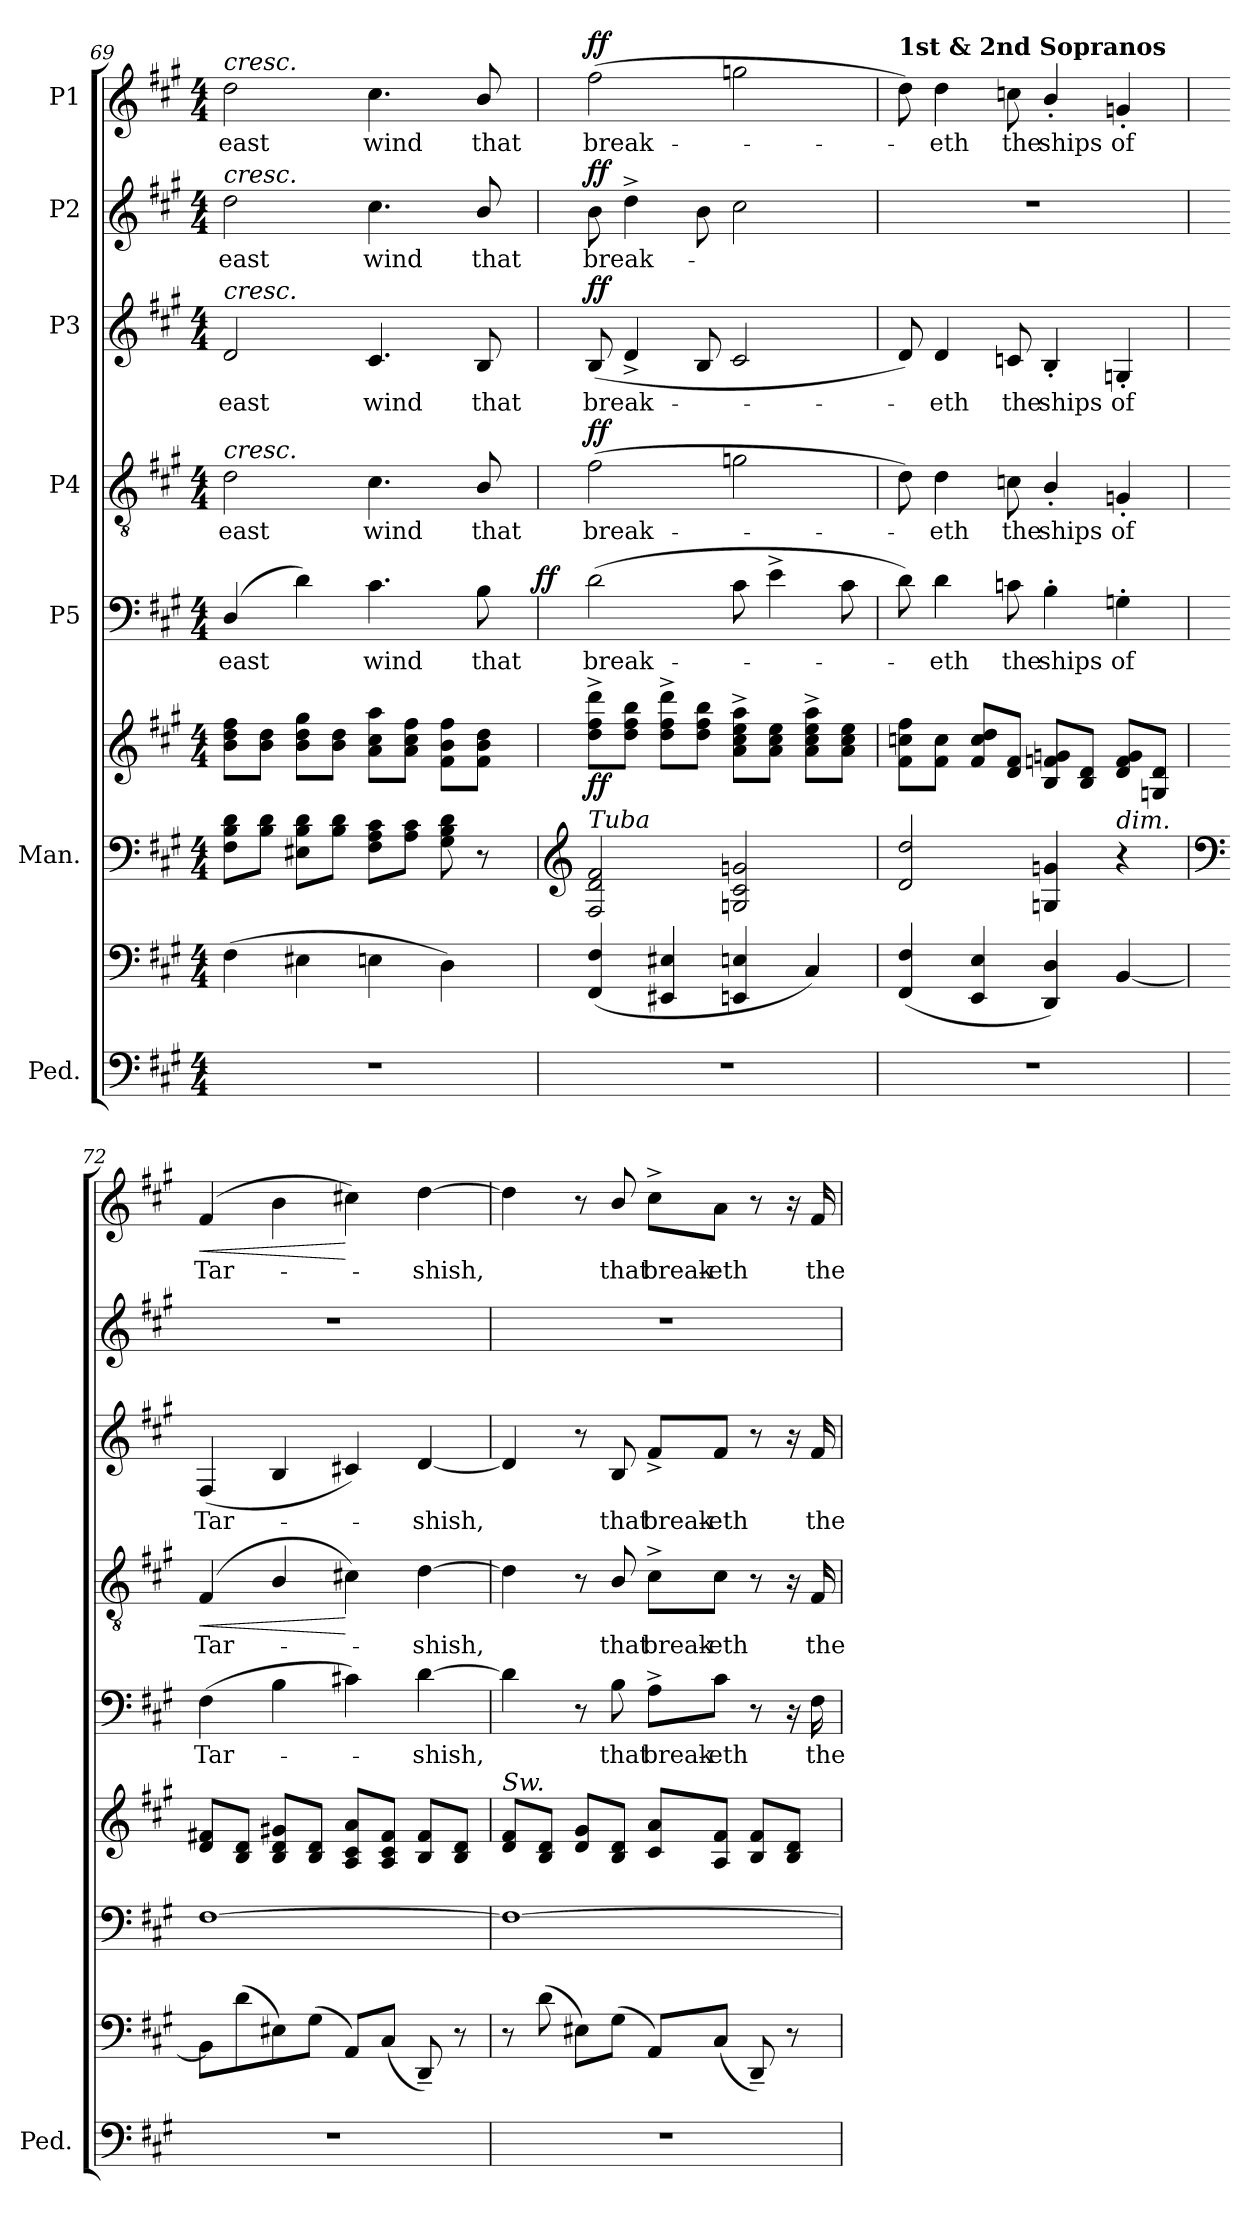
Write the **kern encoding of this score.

**kern	**kern	**kern	**kern	**dynam	**kern	**text	**dynam	**kern	**text	**dynam	**kern	**text	**dynam	**kern	**text	**dynam	**kern	**text	**dynam
*part7	*part7	*part6	*part6	*part6	*part5	*part5	*part5	*part4	*part4	*part4	*part3	*part3	*part3	*part2	*part2	*part2	*part1	*part1	*part1
*staff9	*staff8	*staff7	*staff6	*staff6/7	*staff5	*staff5	*staff5	*staff4	*staff4	*staff4	*staff3	*staff3	*staff3	*staff2	*staff2	*staff2	*staff1	*staff1	*staff1
*I"Ped.	*	*I"Man.	*	*	*I"P5	*	*	*I"P4	*	*	*I"P3	*	*	*I"P2	*	*	*I"P1	*	*
*I'Ped.	*	*	*	*	*	*	*	*	*	*	*	*	*	*	*	*	*	*	*
*clefF4	*clefF4	*clefF4	*clefG2	*	*clefF4	*	*	*clefGv2	*	*	*clefG2	*	*	*clefG2	*	*	*clefG2	*	*
*	*	*	*	*	*	*	*	*ITrd7c12	*	*	*	*	*	*	*	*	*	*	*
*k[f#c#g#]	*k[f#c#g#]	*k[f#c#g#]	*k[f#c#g#]	*	*k[f#c#g#]	*	*	*k[f#c#g#]	*	*	*k[f#c#g#]	*	*	*k[f#c#g#]	*	*	*k[f#c#g#]	*	*
*A:	*A:	*A:	*A:	*	*A:	*	*	*A:	*	*	*A:	*	*	*A:	*	*	*A:	*	*
*M4/4	*M4/4	*M4/4	*M4/4	*	*M4/4	*	*	*M4/4	*	*	*M4/4	*	*	*M4/4	*	*	*M4/4	*	*
=69	=69	=69	=69	=69	=69	=69	=69	=69	=69	=69	=69	=69	=69	=69	=69	=69	=69	=69	=69
!	!	!	!	!	!	!LO:LY:b:color=#000000	!	!	!	!	!	!	!	!	!	!	!	!	!
!	!	!	!	!	!	!	!	!	!LO:LY:b:color=#000000	!	!	!	!	!	!	!	!	!	!
!	!	!	!	!	!	!	!	!	!	!	!	!LO:LY:b:color=#000000	!	!	!	!	!	!	!
!	!	!	!	!	!	!	!	!	!	!	!	!	!	!	!LO:LY:b:color=#000000	!	!	!	!
!	!	!	!	!	!	!	!	!	!	!	!	!	!	!	!	!	!LO:TX:a:i:t=cresc.	!	!
!	!	!	!	!	!	!	!	!	!	!	!	!	!	!LO:TX:a:i:t=cresc.	!	!	!	!	!
!	!	!	!	!	!	!	!	!	!	!	!LO:TX:a:i:t=cresc.	!	!	!	!	!	!	!	!
!	!	!	!	!	!	!	!	!LO:TX:a:i:t=cresc.	!	!	!	!	!	!	!	!	!	!	!
!	!	!	!	!	!LO:TX:a:i:t=cresc.	!	!	!	!	!	!	!	!	!	!	!	!	!	!
!	!	!	!	!	!	!	!	!	!	!	!	!	!	!	!	!	!	!LO:LY:b:color=#000000	!
*	*	*	*	*	*^	*	*	*	*	*	*	*	*	*	*	*	*	*	*
1r	(4F#i\	8F#i\ 8Bi 8diL	8bi\ 8ddi 8ff#iL	.	(4Di/	2ryy	east	.	2Di\	east	.	2di/	east	.	2ddi\	east	.	2ddi\	east	.
.	.	8Bi\ 8diJ	8bi\ 8ddiJ	.	.	.	.	.	.	.	.	.	.	.	.	.	.	.	.	.
.	4E#Xi\	8E#Xi\ 8Bi 8diL	8bi\ 8ddi 8gg#iL	.	4di\)	.	.	.	.	.	.	.	.	.	.	.	.	.	.	.
.	.	8Bi\ 8diJ	8bi\ 8ddiJ	.	.	.	.	.	.	.	.	.	.	.	.	.	.	.	.	.
!	!	!	!	!	!	!	!LO:LY:b:color=#000000	!	!	!	!	!	!	!	!	!	!	!	!	!
!	!	!	!	!	!	!	!	!	!	!LO:LY:b:color=#000000	!	!	!	!	!	!	!	!	!	!
!	!	!	!	!	!	!	!	!	!	!	!	!	!LO:LY:b:color=#000000	!	!	!	!	!	!	!
!	!	!	!	!	!	!	!	!	!	!	!	!	!	!	!	!LO:LY:b:color=#000000	!	!	!	!
!	!	!	!	!	!	!	!	!	!	!	!	!	!	!	!	!	!	!	!LO:LY:b:color=#000000	!
.	4Eni\	8F#i\ 8Ai 8c#iL	8ai\ 8cc#i 8aaiL	.	4.c#i\	4ryy	wind	.	4.C#i\	wind	.	4.c#i/	wind	.	4.cc#i\	wind	.	4.cc#i\	wind	.
.	.	8Ai\ 8c#iJ	8ai\ 8cc#i 8ff#iJ	.	.	.	.	.	.	.	.	.	.	.	.	.	.	.	.	.
.	4Di\)	8G#i\ 8Bi 8di	8f#i\ 8bi 8ff#iL	.	.	8ryy	.	.	.	.	.	.	.	.	.	.	.	.	.	.
!	!	!	!	!	!	!	!LO:LY:b:color=#000000	!	!	!	!	!	!	!	!	!	!	!	!	!
!	!	!	!	!	!	!	!	!	!	!LO:LY:b:color=#000000	!	!	!	!	!	!	!	!	!	!
!	!	!	!	!	!	!	!	!	!	!	!	!	!LO:LY:b:color=#000000	!	!	!	!	!	!	!
!	!	!	!	!	!	!	!	!	!	!	!	!	!	!	!	!LO:LY:b:color=#000000	!	!	!	!
!	!	!	!	!	!	!	!	!	!	!	!	!	!	!	!	!	!	!	!LO:LY:b:color=#000000	!
.	.	8r	8f#i\ 8bi 8ddiJ	.	8Bi\	16ryy	that	.	8BBi/	that	.	8Bi/	that	.	8bi/	that	.	8bi/	that	.
.	.	.	.	.	.	32ryy	.	.	.	.	.	.	.	.	.	.	.	.	.	.
.	.	.	.	.	.	64ryy	.	.	.	.	.	.	.	.	.	.	.	.	.	.
.	.	.	.	.	.	128...ryy	.	.	.	.	.	.	.	.	.	.	.	.	.	.
.	.	.	.	.	.	1024ryy	.	ff	.	.	.	.	.	.	.	.	.	.	.	.
*	*	*	*	*	*v	*v	*	*	*	*	*	*	*	*	*	*	*	*	*	*
=70	=70	=70	=70	=70	=70	=70	=70	=70	=70	=70	=70	=70	=70	=70	=70	=70	=70	=70	=70
*	*	*clefG2	*	*	*	*	*	*	*	*	*	*	*	*	*	*	*	*	*
*	*	*	*	*	*^	*	*	*	*	*	*	*	*	*	*	*	*	*	*
!	!	!	!	!	!	!	!LO:LY:b:color=#000000	!	!	!	!	!	!	!	!	!	!	!	!	!
*	*	*	*	*	*v	*v	*	*	*	*	*	*	*	*	*	*	*	*	*	*
*	*	*	*	*	*^	*	*	*	*	*	*	*	*	*	*	*	*	*	*
!	!	!	!	!	!	!	!	!	!	!LO:LY:b:color=#000000	!	!	!	!	!	!	!	!	!	!
*	*	*	*	*	*v	*v	*	*	*	*	*	*	*	*	*	*	*	*	*	*
*	*	*	*	*	*^	*	*	*	*	*	*	*	*	*	*	*	*	*	*
!	!	!	!	!	!	!	!	!	!	!	!	!	!LO:LY:b:color=#000000	!	!	!	!	!	!	!
*	*	*	*	*	*v	*v	*	*	*	*	*	*	*	*	*	*	*	*	*	*
*	*	*	*	*	*^	*	*	*	*	*	*	*	*	*	*	*	*	*	*
!	!	!	!	!	!	!	!	!	!	!	!	!	!	!	!	!LO:LY:b:color=#000000	!	!	!	!
*	*	*	*	*	*v	*v	*	*	*	*	*	*	*	*	*	*	*	*	*	*
*	*	*	*	*	*^	*	*	*	*	*	*	*	*	*	*	*	*	*	*
!	!	!LO:TX:a:i:t=Tuba	!	!	!	!	!	!	!	!	!	!	!	!	!	!	!	!	!	!
!	!	!	!	!	!	!	!	!	!	!	!	!	!	!	!	!	!	!	!LO:LY:b:color=#000000	!
*	*	*	*	*	*v	*v	*	*	*	*	*	*	*	*	*	*	*	*	*	*
1r	(4FF#i/ 4F#i	2F#i/ 2di 2f#i	8ddi\^ 8ff#i^ 8dddi^L	ff	(2di\	break-	.	(2F#i\	break-	ff	(8Bi/	break-	ff	(8bi\	break-	ff	(2ff#i\	break-	ff
.	.	.	8ddi\ 8ff#i 8bbiJ	.	.	.	.	.	.	.	4d^i/	.	.	4dd^i\	.	.	.	.	.
.	4EE#Xi/ 4E#Xi	.	8ddi\^ 8ff#i^ 8dddi^L	.	.	.	.	.	.	.	.	.	.	.	.	.	.	.	.
.	.	.	8ddi\ 8ff#i 8bbiJ	.	.	.	.	.	.	.	8Bi/	.	.	8bi\	.	.	.	.	.
.	4EEni/ 4Eni	2Gni/ 2c#i 2gni	8ai\^ 8cc#i^ 8eei^ 8aai^L	.	8c#i\	.	.	2Gni\	.	.	2c#i/	.	.	2cc#i\	.	.	2ggni\	.	.
.	.	.	8ai\ 8cc#i 8eeiJ	.	4e^i\	.	.	.	.	.	.	.	.	.	.	.	.	.	.
.	4C#i/)	.	8ai\^ 8cc#i^ 8eei^ 8aai^L	.	.	.	.	.	.	.	.	.	.	.	.	.	.	.	.
.	.	.	8ai\ 8cc#i 8eeiJ	.	8c#i\	.	.	.	.	.	.	.	.	.	.	.	.	.	.
!!LO:LB:g=z
=71	=71	=71	=71	=71	=71	=71	=71	=71	=71	=71	=71	=71	=71	=71	=71	=71	=71	=71	=71
!	!	!	!	!	!	!	!	!	!	!	!	!	!	!	!	!	!LO:TX:a:B:t=1st & 2nd Sopranos	!	!
1r	(4FF#i/ 4F#i	2di/ 2ddi	8f#i\ 8ccni 8ff#iL	.	8di\)	.	.	8Di\)	.	.	8di/)	.	.	1r)	.	.	8ddi\)	.	.
!	!	!	!	!	!	!LO:LY:b:color=#000000	!	!	!	!	!	!	!	!	!	!	!	!	!
!	!	!	!	!	!	!	!	!	!LO:LY:b:color=#000000	!	!	!	!	!	!	!	!	!	!
!	!	!	!	!	!	!	!	!	!	!	!	!LO:LY:b:color=#000000	!	!	!	!	!	!	!
!	!	!	!	!	!	!	!	!	!	!	!	!	!	!	!	!	!	!LO:LY:b:color=#000000	!
.	.	.	8f#i\ 8cciJ	.	4di\	-eth	.	4Di\	-eth	.	4di/	-eth	.	.	.	.	4ddi\	-eth	.
.	4EEi/ 4Ei	.	8f#i/ 8cci 8ddiL	.	.	.	.	.	.	.	.	.	.	.	.	.	.	.	.
!	!	!	!	!	!	!LO:LY:b:color=#000000	!	!	!	!	!	!	!	!	!	!	!	!	!
!	!	!	!	!	!	!	!	!	!LO:LY:b:color=#000000	!	!	!	!	!	!	!	!	!	!
!	!	!	!	!	!	!	!	!	!	!	!	!LO:LY:b:color=#000000	!	!	!	!	!	!	!
!	!	!	!	!	!	!	!	!	!	!	!	!	!	!	!	!	!	!LO:LY:b:color=#000000	!
.	.	.	8di/ 8f#iJ	.	8cni\	the	.	8Cni\	the	.	8cni/	the	.	.	.	.	8ccni\	the	.
!	!	!	!	!	!	!LO:LY:b:color=#000000	!	!	!	!	!	!	!	!	!	!	!	!	!
!	!	!	!	!	!	!	!	!	!LO:LY:b:color=#000000	!	!	!	!	!	!	!	!	!	!
!	!	!	!	!	!	!	!	!	!	!	!	!LO:LY:b:color=#000000	!	!	!	!	!	!	!
!	!	!	!	!	!	!	!	!	!	!	!	!	!	!	!	!	!	!LO:LY:b:color=#000000	!
.	4DDi/ 4Di)	4Gni/ 4gni	8Bi/ 8fni 8gniL	.	4B'i\	ships	.	4BB'i/	ships	.	4B'i/	ships	.	.	.	.	4b'i/	ships	.
.	.	.	8Bi/ 8diJ	.	.	.	.	.	.	.	.	.	.	.	.	.	.	.	.
!	!	!	!	!	!	!LO:LY:b:color=#000000	!	!	!	!	!	!	!	!	!	!	!	!	!
!	!	!	!	!	!	!	!	!	!LO:LY:b:color=#000000	!	!	!	!	!	!	!	!	!	!
!	!	!	!	!	!	!	!	!	!	!	!	!LO:LY:b:color=#000000	!	!	!	!	!	!	!
!	!	!	!LO:TX:b:i:t=dim.	!	!	!	!	!	!	!	!	!	!	!	!	!	!	!	!
!	!	!	!	!	!	!	!	!	!	!	!	!	!	!	!	!	!	!LO:LY:b:color=#000000	!
.	[4BBi/	4r	8di/ 8fi 8giL	.	4Gn'i\	of	.	4GGn'i/	of	.	4Gn'i/	of	.	.	.	.	4gn'i/	of	.
.	.	.	8Gni/ 8diJ	.	.	.	.	.	.	.	.	.	.	.	.	.	.	.	.
=72	=72	=72	=72	=72	=72	=72	=72	=72	=72	=72	=72	=72	=72	=72	=72	=72	=72	=72	=72
*	*	*clefF4	*	*	*	*	*	*	*	*	*	*	*	*	*	*	*	*	*
!	!	!	!	!	!	!LO:LY:b:color=#000000	!	!	!	!	!	!	!	!	!	!	!	!	!
!	!	!	!	!	!	!	!	!	!LO:LY:b:color=#000000	!LO:HP:b	!	!	!	!	!	!	!	!	!
!	!	!	!	!	!	!	!	!	!	!	!	!LO:LY:b:color=#000000	!	!	!	!	!	!	!
!	!	!	!	!	!	!	!	!	!	!	!	!	!	!	!	!	!	!LO:LY:b:color=#000000	!LO:HP:b
1r	8BBi\L]	[1F#i	8di/ 8f#XiL	.	(4F#i\	Tar-	.	(4FF#i/	Tar-	<	(4F#i/	Tar-	.	1r	.	.	(4f#i/	Tar-	<
.	(8di\	.	8Bi/ 8diJ	.	.	.	.	.	.	.	.	.	.	.	.	.	.	.	.
.	8E#Xi\)	.	8Bi/ 8di 8g#XiL	.	4Bi\	.	.	4BBi/	.	.	4Bi/	.	.	.	.	.	4bi\	.	.
.	(8G#i\J	.	8Bi/ 8diJ	.	.	.	.	.	.	.	.	.	.	.	.	.	.	.	.
.	8AAi/L)	.	8Ai/ 8c#i 8aiL	.	4c#Xi\)	.	.	4C#Xi\)	.	[	4c#Xi/)	.	.	.	.	.	4cc#Xi\)	.	[
.	(8C#i/J	.	8Ai/ 8c#i 8f#iJ	.	.	.	.	.	.	.	.	.	.	.	.	.	.	.	.
!	!	!	!	!	!	!LO:LY:b:color=#000000	!	!	!	!	!	!	!	!	!	!	!	!	!
!	!	!	!	!	!	!	!	!	!LO:LY:b:color=#000000	!	!	!	!	!	!	!	!	!	!
!	!	!	!	!	!	!	!	!	!	!	!	!LO:LY:b:color=#000000	!	!	!	!	!	!	!
!	!	!	!	!	!	!	!	!	!	!	!	!	!	!	!	!	!	!LO:LY:b:color=#000000	!
.	8DD~i/)	.	8Bi/ 8f#iL	.	[4di\	-shish,	.	[4Di\	-shish,	.	[4di/	-shish,	.	.	.	.	[4ddi\	-shish,	.
.	8r	.	8Bi/ 8diJ	.	.	.	.	.	.	.	.	.	.	.	.	.	.	.	.
=73	=73	=73	=73	=73	=73	=73	=73	=73	=73	=73	=73	=73	=73	=73	=73	=73	=73	=73	=73
!	!	!	!LO:TX:a:i:t=Sw.	!	!	!	!	!	!	!	!	!	!	!	!	!	!	!	!
1r	8r	1F#i_	8di/ 8f#iL	.	4di\]	.	.	4Di\]	.	.	4di/]	.	.	1r	.	.	4ddi\]	.	.
.	(8di\	.	8Bi/ 8diJ	.	.	.	.	.	.	.	.	.	.	.	.	.	.	.	.
.	8E#Xi\L)	.	8di/ 8g#iL	.	8r	.	.	8r	.	.	8r	.	.	.	.	.	8r	.	.
!	!	!	!	!	!	!LO:LY:b:color=#000000	!	!	!	!	!	!	!	!	!	!	!	!	!
!	!	!	!	!	!	!	!	!	!LO:LY:b:color=#000000	!	!	!	!	!	!	!	!	!	!
!	!	!	!	!	!	!	!	!	!	!	!	!LO:LY:b:color=#000000	!	!	!	!	!	!	!
!	!	!	!	!	!	!	!	!	!	!	!	!	!	!	!	!	!	!LO:LY:b:color=#000000	!
.	(8G#i\J	.	8Bi/ 8diJ	.	8Bi\	that	.	8BBi/	that	.	8Bi/	that	.	.	.	.	8bi/	that	.
!	!	!	!	!	!	!LO:LY:b:color=#000000	!	!	!	!	!	!	!	!	!	!	!	!	!
!	!	!	!	!	!	!	!	!	!LO:LY:b:color=#000000	!	!	!	!	!	!	!	!	!	!
!	!	!	!	!	!	!	!	!	!	!	!	!LO:LY:b:color=#000000	!	!	!	!	!	!	!
!	!	!	!	!	!	!	!	!	!	!	!	!	!	!	!	!	!	!LO:LY:b:color=#000000	!
.	8AAi/L)	.	8c#i/ 8aiL	.	8A^i\L	break-	.	8C#^i\L	break-	.	8f#^i/L	break-	.	.	.	.	8cc#^i\L	break-	.
!	!	!	!	!	!	!LO:LY:b:color=#000000	!	!	!	!	!	!	!	!	!	!	!	!	!
!	!	!	!	!	!	!	!	!	!LO:LY:b:color=#000000	!	!	!	!	!	!	!	!	!	!
!	!	!	!	!	!	!	!	!	!	!	!	!LO:LY:b:color=#000000	!	!	!	!	!	!	!
!	!	!	!	!	!	!	!	!	!	!	!	!	!	!	!	!	!	!LO:LY:b:color=#000000	!
.	(8C#i/J	.	8Ai/ 8f#iJ	.	8c#i\J	-eth	.	8C#i\J	-eth	.	8f#i/J	-eth	.	.	.	.	8ai\J	-eth	.
.	8DD~i/)	.	8Bi/ 8f#iL	.	8r	.	.	8r	.	.	8r	.	.	.	.	.	8r	.	.
.	8r	.	8Bi/ 8diJ	.	16r	.	.	16r	.	.	16r	.	.	.	.	.	16r	.	.
!	!	!	!	!	!	!LO:LY:b:color=#000000	!	!	!	!	!	!	!	!	!	!	!	!	!
!	!	!	!	!	!	!	!	!	!LO:LY:b:color=#000000	!	!	!	!	!	!	!	!	!	!
!	!	!	!	!	!	!	!	!	!	!	!	!LO:LY:b:color=#000000	!	!	!	!	!	!	!
!	!	!	!	!	!	!	!	!	!	!	!	!	!	!	!	!	!	!LO:LY:b:color=#000000	!
.	.	.	.	.	16F#i\	the	.	16FF#i/	the	.	16f#i/	the	.	.	.	.	16f#i/	the	.
=	=	=	=	=	=	=	=	=	=	=	=	=	=	=	=	=	=	=	=
*-	*-	*-	*-	*-	*-	*-	*-	*-	*-	*-	*-	*-	*-	*-	*-	*-	*-	*-	*-
